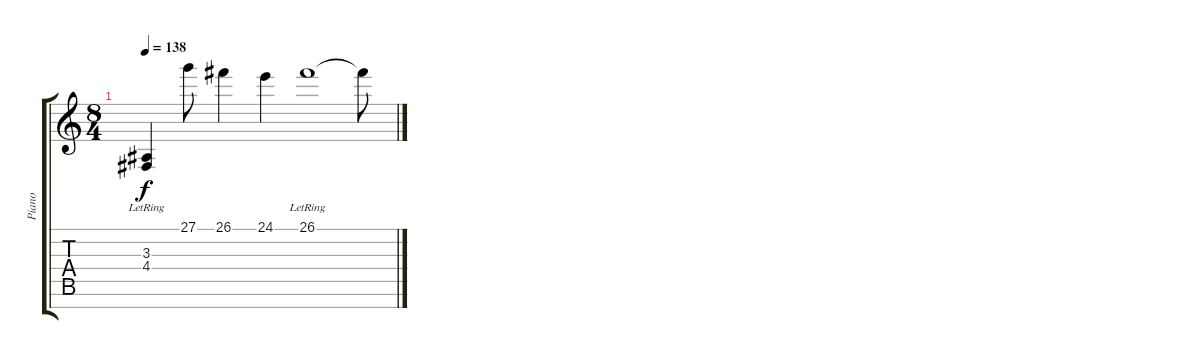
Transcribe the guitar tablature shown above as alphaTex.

\track ("Piano" "Piano") {instrument acousticgrandpiano}
\staff {score tabs}
\tuning (E4 B3 G3 D3 A2 E2 B1) {hide}
\ts (8 4)
\tempo 138
\clef g2
\ks c
(3.3{lr} 4.4{lr}).4{dy f} 27.1.8 26.1.4 24.1.4 26.1{lr}.1 26.1{t}.8
